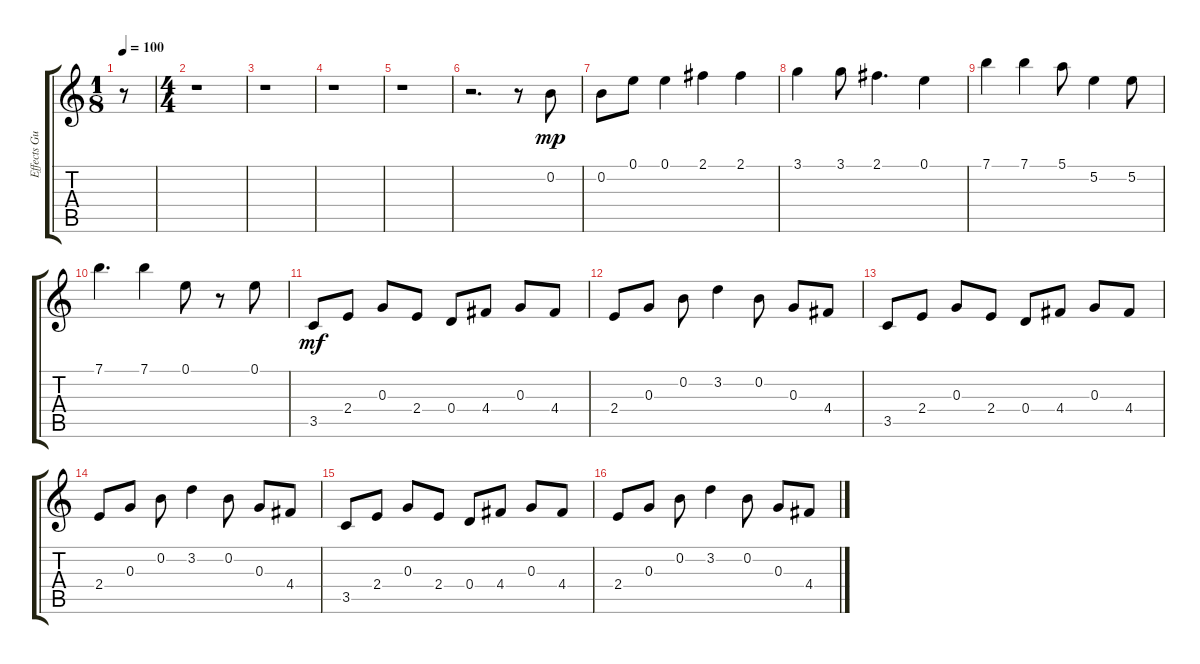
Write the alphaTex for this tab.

\track ("Effects Guitar" "Effects Gu") {instrument electricguitarjazz}
\staff {score tabs}
\tuning (E4 B3 G3 D3 A2 E2) {hide}
\ts (1 8)
\tempo 100
\clef g2
\ks c
r.8{dy mp instrument electricguitarjazz} |
\ts (4 4)
r.1 |
r.1 |
r.1 |
r.1 |
r.2{d} r.8 0.2.8 |
0.2.8 0.1.8 0.1.4 2.1.4 2.1.4 |
3.1.4 3.1.8 2.1.4{d} 0.1.4 |
7.1.4 7.1.4 5.1.8 5.2.4 5.2.8 |
7.1.4{d} 7.1.4 0.1.8 r.8 0.1.8 |
3.5.8{dy mf instrument overdrivenguitar} 2.4.8 0.3.8 2.4.8 0.4.8 4.4.8 0.3.8 4.4.8 |
2.4.8 0.3.8 0.2.8 3.2.4 0.2.8 0.3.8 4.4.8 |
3.5.8 2.4.8 0.3.8 2.4.8 0.4.8 4.4.8 0.3.8 4.4.8 |
2.4.8 0.3.8 0.2.8 3.2.4 0.2.8 0.3.8 4.4.8 |
3.5.8 2.4.8 0.3.8 2.4.8 0.4.8 4.4.8 0.3.8 4.4.8 |
2.4.8 0.3.8 0.2.8 3.2.4 0.2.8 0.3.8 4.4.8
